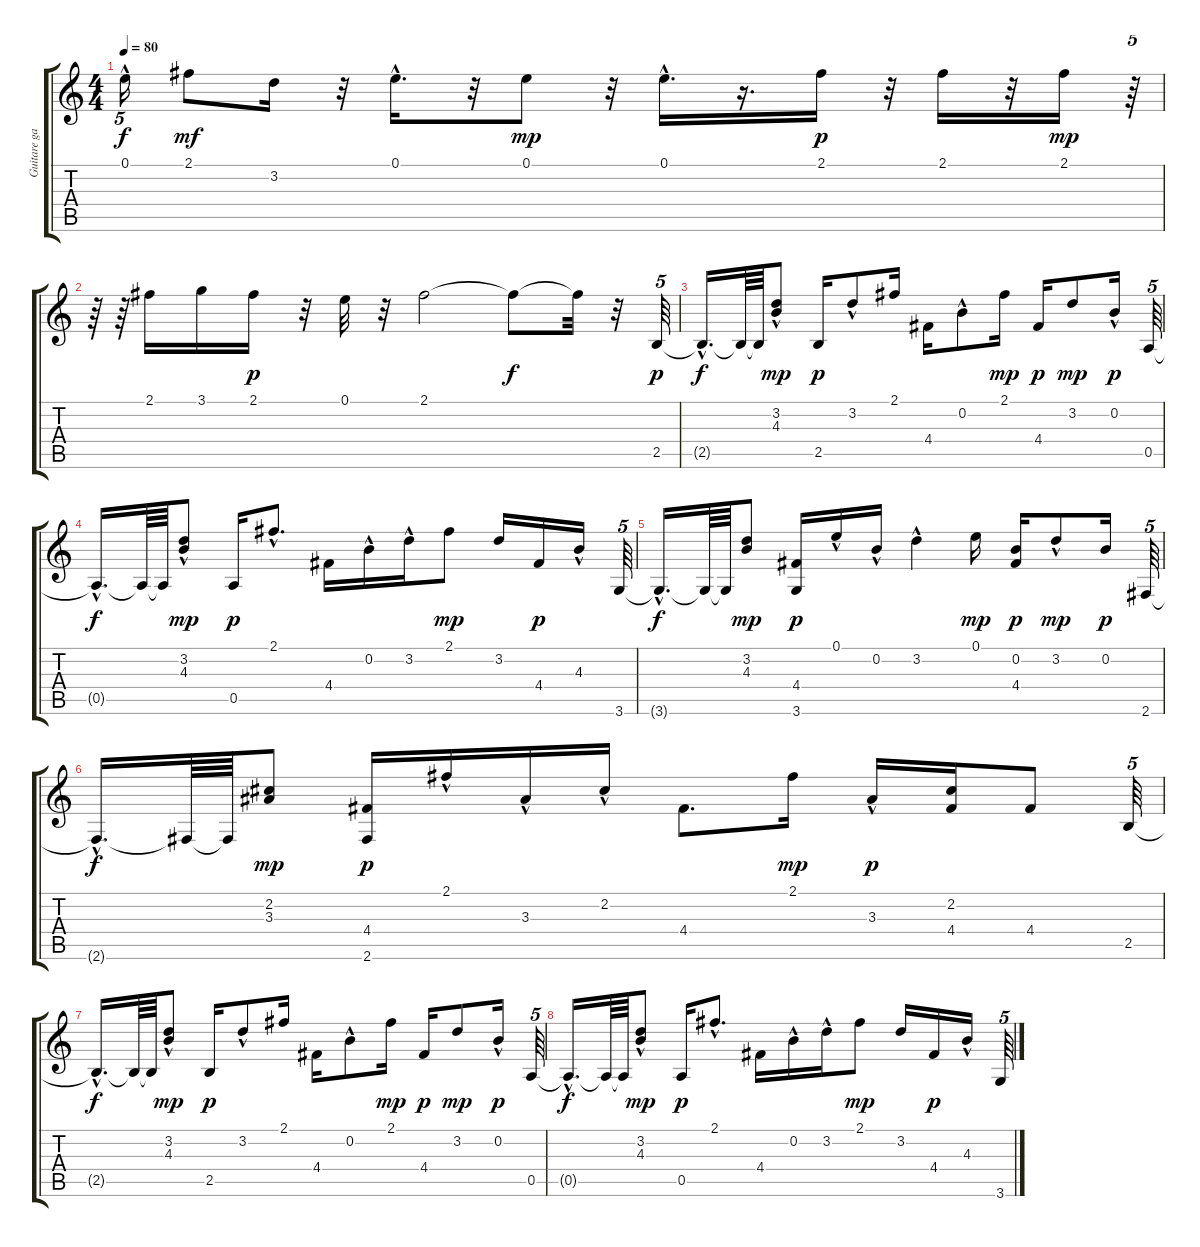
\track ("Guitare gauche" "Guitare ga") {instrument acousticguitarsteel}
\staff {score tabs}
\tuning (E4 B3 G3 D3 A2 E2) {hide}
\ts (4 4)
\tempo 80
\clef g2
\ks c
0.1{hac t}.16{tu (5 4) dy f} 2.1.8{dy mf} 3.2.16 r.32 0.1{hac}.16{d} r.32 0.1.8{dy mp} r.32 0.1{hac}.16{d} r.16{d} 2.1.16{dy p} r.32 2.1.16 r.32 2.1.16{dy mp} r.64{tu (5 4)} |
r.64 r.64 2.1.16 3.1.16 2.1.16{dy p} r.32 0.1.32 r.32 2.1.2 2.1{t}.8{dy f} 2.1{t}.32 r.32 2.5.64{tu (5 4) dy p} |
2.5{hac t}.16{d dy f} 2.5{t}.64 2.5{t}.64 (3.2{hac} 4.3{hac}).8{dy mp} 2.5.16{dy p} 3.2{hac}.8 2.1.16 4.4.16 0.2{hac}.8 2.1.16{dy mp} 4.4.16{dy p} 3.2.8{dy mp} 0.2{hac}.16{dy p} 0.5.64{tu (5 4)} |
0.5{hac t}.16{d dy f} 0.5{t}.64 0.5{t}.64 (3.2 4.3{hac}).8{dy mp} 0.5.16{dy p} 2.1{hac}.8{d} 4.4.16 0.2{hac}.16 3.2{hac}.16 2.1.8{dy mp} 3.2.16 4.4.16{dy p} 4.3{hac}.16 3.6.64{tu (5 4)} |
3.6{hac t}.16{d dy f} 3.6{t}.64 3.6{t}.64 (3.2 4.3).8{dy mp} (4.4 3.6).16{dy p} 0.1{hac}.16 0.2{hac}.16 3.2{hac}.4 0.1.16{dy mp} (0.2 4.4).16{dy p} 3.2{hac}.8{dy mp} 0.2.16{dy p} 2.6.64{tu (5 4)} |
2.6{hac t}.16{d dy f} 2.6{t}.64 2.6{t}.64 (2.2 3.3).8{dy mp} (4.4 2.6).16{dy p} 2.1{hac}.16 3.3{hac}.16 2.2{hac}.16 4.4.8{d} 2.1.16{dy mp} 3.3{hac}.16{dy p} (2.2 4.4).16 4.4.8 2.5.64{tu (5 4)} |
2.5{hac t}.16{d dy f} 2.5{t}.64 2.5{t}.64 (3.2{hac} 4.3{hac}).8{dy mp} 2.5.16{dy p} 3.2{hac}.8 2.1.16 4.4.16 0.2{hac}.8 2.1.16{dy mp} 4.4.16{dy p} 3.2.8{dy mp} 0.2{hac}.16{dy p} 0.5.64{tu (5 4)} |
0.5{hac t}.16{d dy f} 0.5{t}.64 0.5{t}.64 (3.2 4.3{hac}).8{dy mp} 0.5.16{dy p} 2.1{hac}.8{d} 4.4.16 0.2{hac}.16 3.2{hac}.16 2.1.8{dy mp} 3.2.16 4.4.16{dy p} 4.3{hac}.16 3.6.64{tu (5 4)}
